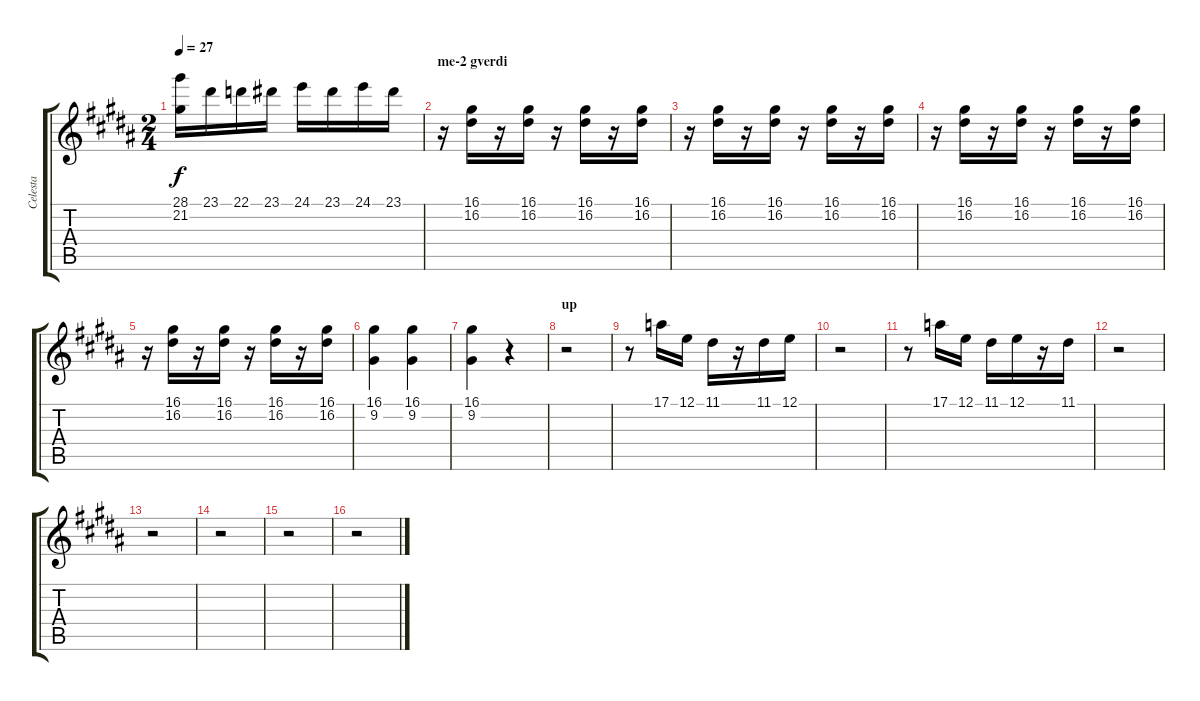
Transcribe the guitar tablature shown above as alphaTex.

\track ("Celesta" "Celesta") {instrument celesta}
\staff {score tabs}
\tuning (E4 B3 G3 D3 A2 E2) {hide}
\ts (2 4)
\tempo 27
\clef g2
\ks g#minor
(28.1 21.2).16{dy f} 23.1.16 22.1.16 23.1.16 24.1.16 23.1.16 24.1.16 23.1.16 |
\section ("" "me-2 gverdi")
r.16 (16.1 16.2).16 r.16 (16.1 16.2).16 r.16 (16.1 16.2).16 r.16 (16.1 16.2).16 |
r.16 (16.1 16.2).16 r.16 (16.1 16.2).16 r.16 (16.1 16.2).16 r.16 (16.1 16.2).16 |
r.16 (16.1 16.2).16 r.16 (16.1 16.2).16 r.16 (16.1 16.2).16 r.16 (16.1 16.2).16 |
r.16 (16.1 16.2).16 r.16 (16.1 16.2).16 r.16 (16.1 16.2).16 r.16 (16.1 16.2).16 |
(16.1 9.2).4 (16.1 9.2).4 |
(16.1 9.2).4 r.4 |
\section ("" "up")
r.2 |
r.8 17.1.16 12.1.16 11.1.16 r.16 11.1.16 12.1.16 |
r.2 |
r.8 17.1.16 12.1.16 11.1.16 12.1.16 r.16 11.1.16 |
r.2 |
r.2 |
r.2 |
r.2 |
r.2
